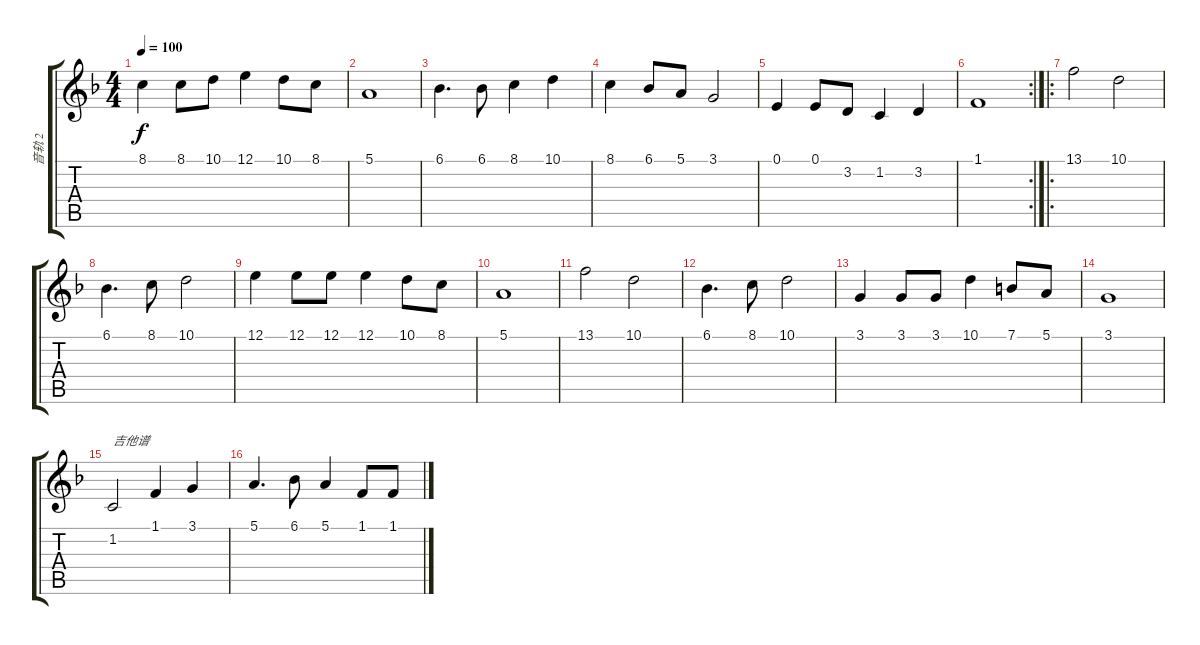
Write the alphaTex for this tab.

\track ("音轨 2" "音轨 2") {instrument violin}
\staff {score tabs}
\tuning (E4 B3 G3 D3 A2 E2) {hide}
\ts (4 4)
\tempo 100
\clef g2
\ks f
8.1.4{dy f} 8.1.8 10.1.8 12.1.4 10.1.8 8.1.8 |
5.1.1 |
6.1.4{d} 6.1.8 8.1.4 10.1.4 |
8.1.4 6.1.8 5.1.8 3.1.2 |
0.1.4 0.1.8 3.2.8 1.2.4 3.2.4 |
\rc 2
1.1.1 |
\ro
13.1.2 10.1.2 |
6.1.4{d} 8.1.8 10.1.2 |
12.1.4 12.1.8 12.1.8 12.1.4 10.1.8 8.1.8 |
5.1.1 |
13.1.2 10.1.2 |
6.1.4{d} 8.1.8 10.1.2 |
3.1.4 3.1.8 3.1.8 10.1.4 7.1.8 5.1.8 |
3.1.1 |
1.2.2{txt "吉他谱"} 1.1.4 3.1.4 |
5.1.4{d} 6.1.8 5.1.4 1.1.8 1.1.8
